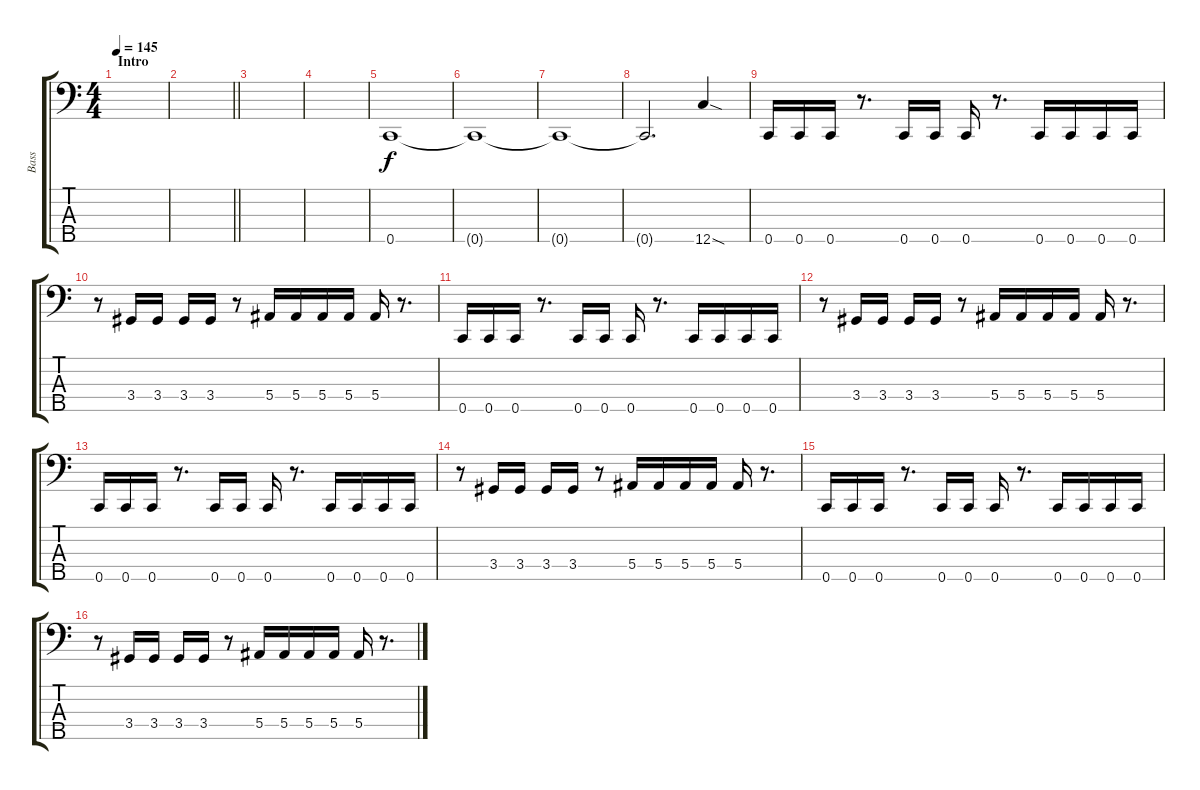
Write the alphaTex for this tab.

\track ("Bass" "Bass") {instrument electricbasspick}
\staff {score tabs}
\tuning (Ab2 Eb2 Bb1 F1 C1) {hide}
\ts (4 4)
\section ("" "Intro")
\tempo 145
\clef f4
\ks c
|
\barLineRight lightlight
|
|
|
0.5.1 |
0.5{t}.1 |
0.5{t}.1 |
0.5{t}.2{d} 12.5{sod}.4 |
0.5.16 0.5.16 0.5.16 r.8{d} 0.5.16 0.5.16 0.5.16 r.8{d} 0.5.16 0.5.16 0.5.16 0.5.16 |
r.8 3.4.16 3.4.16 3.4.16 3.4.16 r.8 5.4.16 5.4.16 5.4.16 5.4.16 5.4.16 r.8{d} |
0.5.16 0.5.16 0.5.16 r.8{d} 0.5.16 0.5.16 0.5.16 r.8{d} 0.5.16 0.5.16 0.5.16 0.5.16 |
r.8 3.4.16 3.4.16 3.4.16 3.4.16 r.8 5.4.16 5.4.16 5.4.16 5.4.16 5.4.16 r.8{d} |
0.5.16 0.5.16 0.5.16 r.8{d} 0.5.16 0.5.16 0.5.16 r.8{d} 0.5.16 0.5.16 0.5.16 0.5.16 |
r.8 3.4.16 3.4.16 3.4.16 3.4.16 r.8 5.4.16 5.4.16 5.4.16 5.4.16 5.4.16 r.8{d} |
0.5.16 0.5.16 0.5.16 r.8{d} 0.5.16 0.5.16 0.5.16 r.8{d} 0.5.16 0.5.16 0.5.16 0.5.16 |
r.8 3.4.16 3.4.16 3.4.16 3.4.16 r.8 5.4.16 5.4.16 5.4.16 5.4.16 5.4.16 r.8{d}
